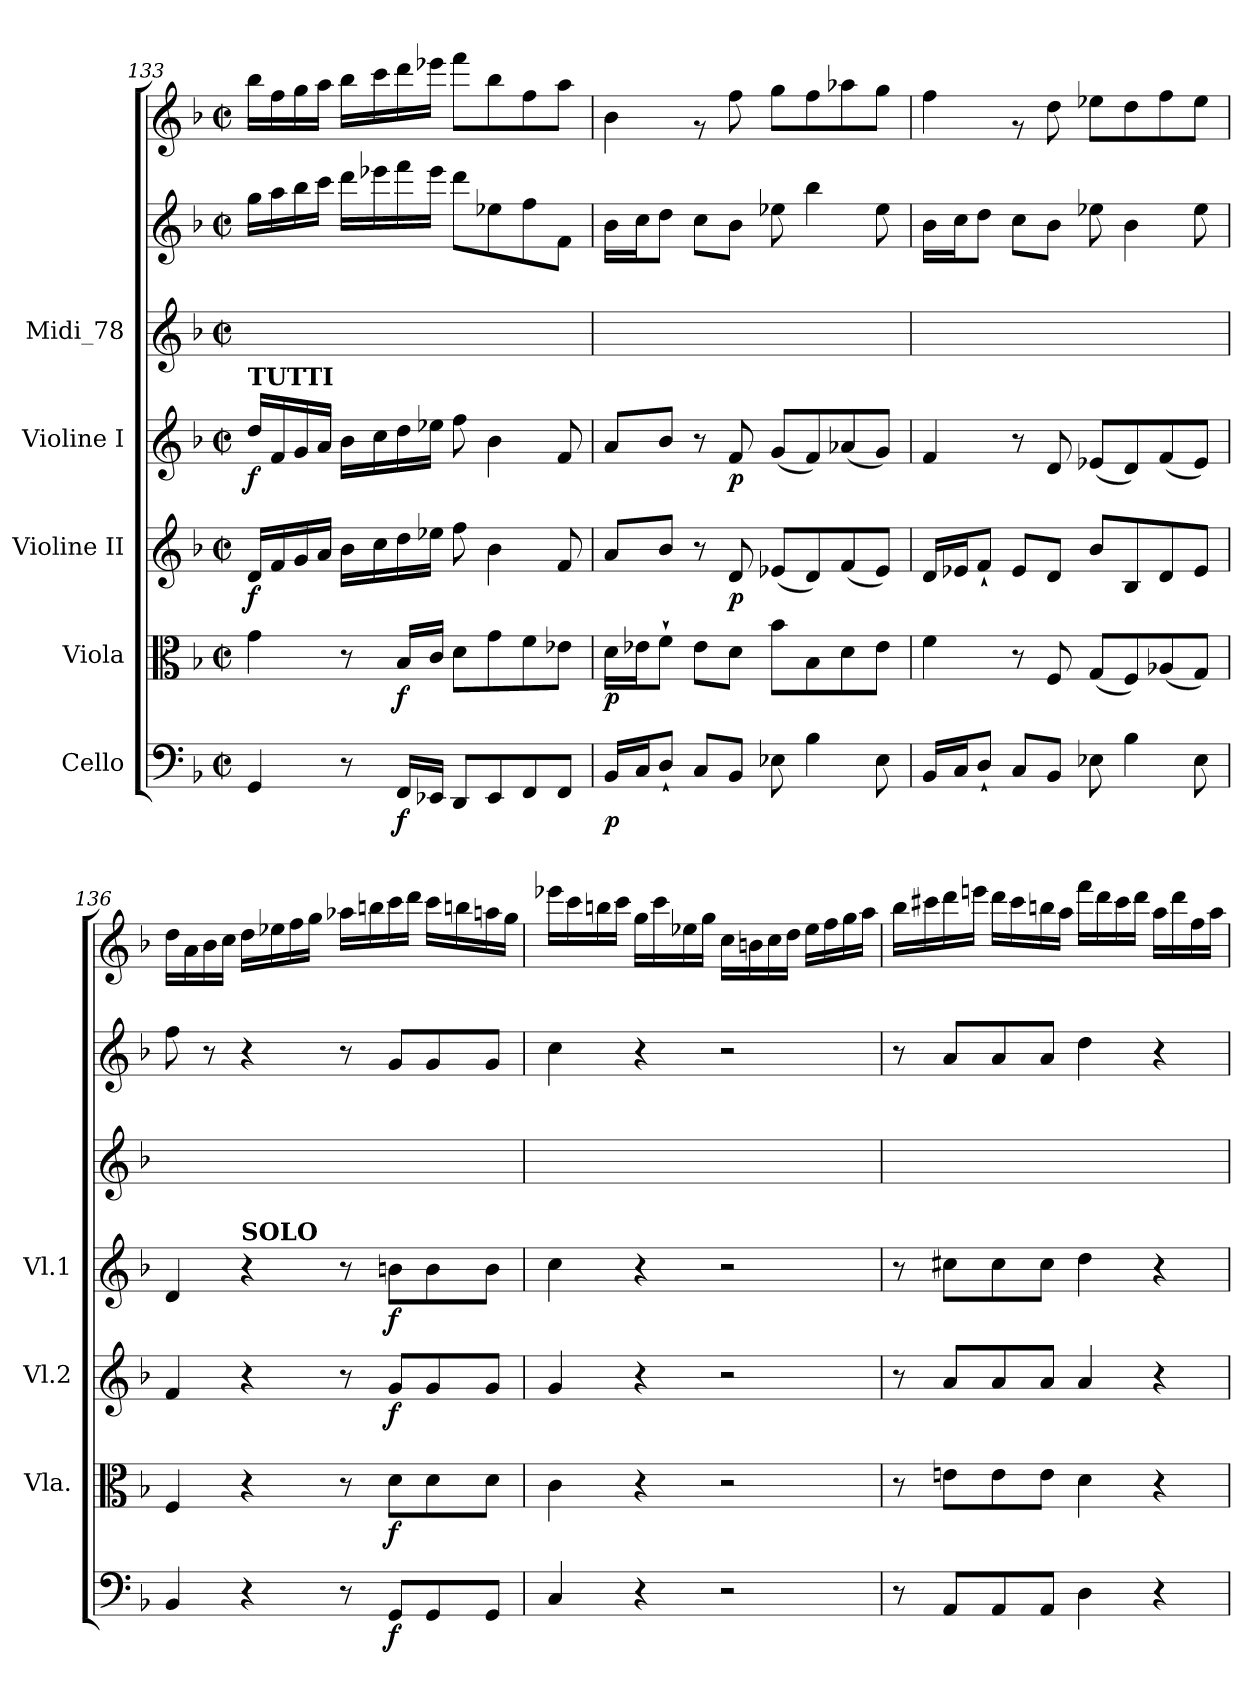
**kern	**dynam	**kern	**dynam	**kern	**dynam	**kern	**dynam	**kern	**kern	**kern
*part5	*part5	*part4	*part4	*part3	*part3	*part2	*part2	*part1	*part1	*part1
*staff7	*staff7	*staff6	*staff6	*staff5	*staff5	*staff4	*staff4	*staff3	*staff2	*staff1
*I"Cello	*	*I"Viola	*	*I"Violine II	*	*I"Violine I	*	*I"Midi_78	*	*
*	*	*I'Vla.	*	*I'Vl.2	*	*I'Vl.1	*	*	*	*
!!LO:PB:g=z
*clefF4	*	*clefC3	*	*clefG2	*	*clefG2	*	*clefG2	*clefG2	*clefG2
*k[b-]	*	*k[b-]	*	*k[b-]	*	*k[b-]	*	*k[b-]	*k[b-]	*k[b-]
*F:	*	*F:	*	*F:	*	*F:	*	*F:	*F:	*F:
*M2/2	*	*M2/2	*	*M2/2	*	*M2/2	*	*M2/2	*M2/2	*M2/2
*met(c|)	*	*met(c|)	*	*met(c|)	*	*met(c|)	*	*met(c|)	*met(c|)	*met(c|)
=133	=133	=133	=133	=133	=133	=133	=133	=133	=133	=133
*	*	*	*	*	*	*	*	*	*	*^
!	!	!	!	!	!	!LO:TX:a:B:t=TUTTI	!	!	!	!	!
!	!	!	!	!	!LO:DY:b	!	!LO:DY:b	!	!	!	!
4GG/	.	4g\	.	16d/LL	f	16dd/LL	f	1ryy	16gg\LL	1ryy	16bb-\LL
.	.	.	.	16f/	.	16f/	.	.	16aa\	.	16ff\
.	.	.	.	16g/	.	16g/	.	.	16bb-\	.	16gg\
.	.	.	.	16a/JJ	.	16a/JJ	.	.	16ccc\JJ	.	16aa\JJ
8r	.	8r	.	16b-\LL	.	16b-\LL	.	.	16ddd\LL	.	16bb-\LL
.	.	.	.	16cc\	.	16cc\	.	.	16eee-X\	.	16ccc\
!	!LO:DY:b	!	!LO:DY:b	!	!	!	!	!	!	!	!
16FF/LL	f	16B-/LL	f	16dd\	.	16dd\	.	.	16fff\	.	16ddd\
16EE-X/JJ	.	16c/JJ	.	16ee-X\JJ	.	16ee-X\JJ	.	.	16eee-\JJ	.	16eee-X\JJ
8DD/L	.	8d\L	.	8ff\	.	8ff\	.	.	8ddd\L	.	8fff\L
8EE-/	.	8g\	.	4b-\	.	4b-\	.	.	8ee-X\	.	8bb-\
8FF/	.	8f\	.	.	.	.	.	.	8ff\	.	8ff\
8FF/J	.	8e-X\J	.	8f/	.	8f/	.	.	8f\J	.	8aa\J
=134	=134	=134	=134	=134	=134	=134	=134	=134	=134	=134	=134
!	!LO:DY:b	!	!LO:DY:b	!	!	!	!	!	!	!	!
16BB-/LL	p	16d\LL	p	8a/L	.	8a/L	.	1ryy	16b-\LL	1ryy	4b-\
16C/J	.	16e-X\J	.	.	.	.	.	.	16cc\J	.	.
8D`/J	.	8f`\J	.	8b-/J	.	8b-/J	.	.	8dd\J	.	.
8C/L	.	8e-\L	.	8r	.	8r	.	.	8cc\L	.	8r
!	!	!	!	!	!LO:DY:b	!	!LO:DY:b	!	!	!	!
8BB-/J	.	8d\J	.	8d/	p	8f/	p	.	8b-\J	.	8ff\
8E-X\	.	8b-\L	.	(8e-X/L	.	(8g/L	.	.	8ee-X\	.	8gg\L
4B-\	.	8B-\	.	8d/)	.	8f/)	.	.	4bb-\	.	8ff\
.	.	8d\	.	(8f/	.	(8a-X/	.	.	.	.	8aa-X\
8E-\	.	8e-\J	.	8e-/J)	.	8g/J)	.	.	8ee-\	.	8gg\J
=135	=135	=135	=135	=135	=135	=135	=135	=135	=135	=135	=135
16BB-/LL	.	4f\	.	16d/LL	.	4f/	.	1ryy	16b-\LL	1ryy	4ff\
16C/J	.	.	.	16e-X/J	.	.	.	.	16cc\J	.	.
8D`/J	.	.	.	8f`/J	.	.	.	.	8dd\J	.	.
8C/L	.	8r	.	8e-/L	.	8r	.	.	8cc\L	.	8r
8BB-/J	.	8F/	.	8d/J	.	8d/	.	.	8b-\J	.	8dd\
8E-X\	.	(8G/L	.	8b-/L	.	(8e-X/L	.	.	8ee-X\	.	8ee-X\L
4B-\	.	8F/)	.	8B-/	.	8d/)	.	.	4b-\	.	8dd\
.	.	(8A-X/	.	8d/	.	(8f/	.	.	.	.	8ff\
8E-\	.	8G/J)	.	8e-/J	.	8e-/J)	.	.	8ee-\	.	8ee-\J
!!LO:LB:g=z	!!
=136	=136	=136	=136	=136	=136	=136	=136	=136	=136	=136	=136
4BB-/	.	4F/	.	4f/	.	4d/	.	1ryy	8ff\	1ryy	16dd\LL
.	.	.	.	.	.	.	.	.	.	.	16a\
.	.	.	.	.	.	.	.	.	8r	.	16b-\
.	.	.	.	.	.	.	.	.	.	.	16cc\JJ
!	!	!	!	!	!	!LO:TX:a:B:t=SOLO	!	!	!	!	!
4r	.	4r	.	4r	.	4r	.	.	4r	.	16dd\LL
.	.	.	.	.	.	.	.	.	.	.	16ee-X\
.	.	.	.	.	.	.	.	.	.	.	16ff\
.	.	.	.	.	.	.	.	.	.	.	16gg\JJ
8r	.	8r	.	8r	.	8r	.	.	8r	.	16aa-X\LL
.	.	.	.	.	.	.	.	.	.	.	16bbn\
!	!LO:DY:b	!	!LO:DY:b	!	!LO:DY:b	!	!LO:DY:b	!	!	!	!
8GG/L	f	8d\L	f	8g/L	f	8bn\L	f	.	8g/L	.	16ccc\
.	.	.	.	.	.	.	.	.	.	.	16ddd\JJ
8GG/	.	8d\	.	8g/	.	8b\	.	.	8g/	.	16ccc\LL
.	.	.	.	.	.	.	.	.	.	.	16bbni\
8GG/J	.	8d\J	.	8g/J	.	8b\J	.	.	8g/J	.	16aan\
.	.	.	.	.	.	.	.	.	.	.	16gg\JJ
=137	=137	=137	=137	=137	=137	=137	=137	=137	=137	=137	=137
4C/	.	4c\	.	4g/	.	4cc\	.	1ryy	4cc\	1ryy	16eee-X\LL
.	.	.	.	.	.	.	.	.	.	.	16ccc\
.	.	.	.	.	.	.	.	.	.	.	16bbn\
.	.	.	.	.	.	.	.	.	.	.	16ccc\JJ
4r	.	4r	.	4r	.	4r	.	.	4r	.	16gg\LL
.	.	.	.	.	.	.	.	.	.	.	16ccc\
.	.	.	.	.	.	.	.	.	.	.	16ee-X\
.	.	.	.	.	.	.	.	.	.	.	16gg\JJ
2r	.	2r	.	2r	.	2r	.	.	2r	.	16cc\LL
.	.	.	.	.	.	.	.	.	.	.	16bn\
.	.	.	.	.	.	.	.	.	.	.	16cc\
.	.	.	.	.	.	.	.	.	.	.	16dd\JJ
.	.	.	.	.	.	.	.	.	.	.	16ee-\LL
.	.	.	.	.	.	.	.	.	.	.	16ff\
.	.	.	.	.	.	.	.	.	.	.	16gg\
.	.	.	.	.	.	.	.	.	.	.	16aa\JJ
!!LO:PB:g=z	!!
=138	=138	=138	=138	=138	=138	=138	=138	=138	=138	=138	=138
8r	.	8r	.	8r	.	8r	.	1ryy	8r	1ryy	16bb-i\LL
.	.	.	.	.	.	.	.	.	.	.	16ccc#X\
8AA/L	.	8eni\L	.	8a/L	.	8cc#X\L	.	.	8a/L	.	16ddd\
.	.	.	.	.	.	.	.	.	.	.	16eeeni\JJ
8AA/	.	8e\	.	8a/	.	8cc#\	.	.	8a/	.	16ddd\LL
.	.	.	.	.	.	.	.	.	.	.	16ccc#i\
8AA/J	.	8e\J	.	8a/J	.	8cc#\J	.	.	8a/J	.	16bbn\
.	.	.	.	.	.	.	.	.	.	.	16aa\JJ
4D\	.	4d\	.	4a/	.	4dd\	.	.	4dd\	.	16fff\LL
.	.	.	.	.	.	.	.	.	.	.	16ddd\
.	.	.	.	.	.	.	.	.	.	.	16ccc#\
.	.	.	.	.	.	.	.	.	.	.	16ddd\JJ
4r	.	4r	.	4r	.	4r	.	.	4r	.	16aa\LL
.	.	.	.	.	.	.	.	.	.	.	16ddd\
.	.	.	.	.	.	.	.	.	.	.	16ff\
.	.	.	.	.	.	.	.	.	.	.	16aa\JJ
*	*	*	*	*	*	*	*	*	*	*v	*v
=	=	=	=	=	=	=	=	=	=	=
*-	*-	*-	*-	*-	*-	*-	*-	*-	*-	*-
